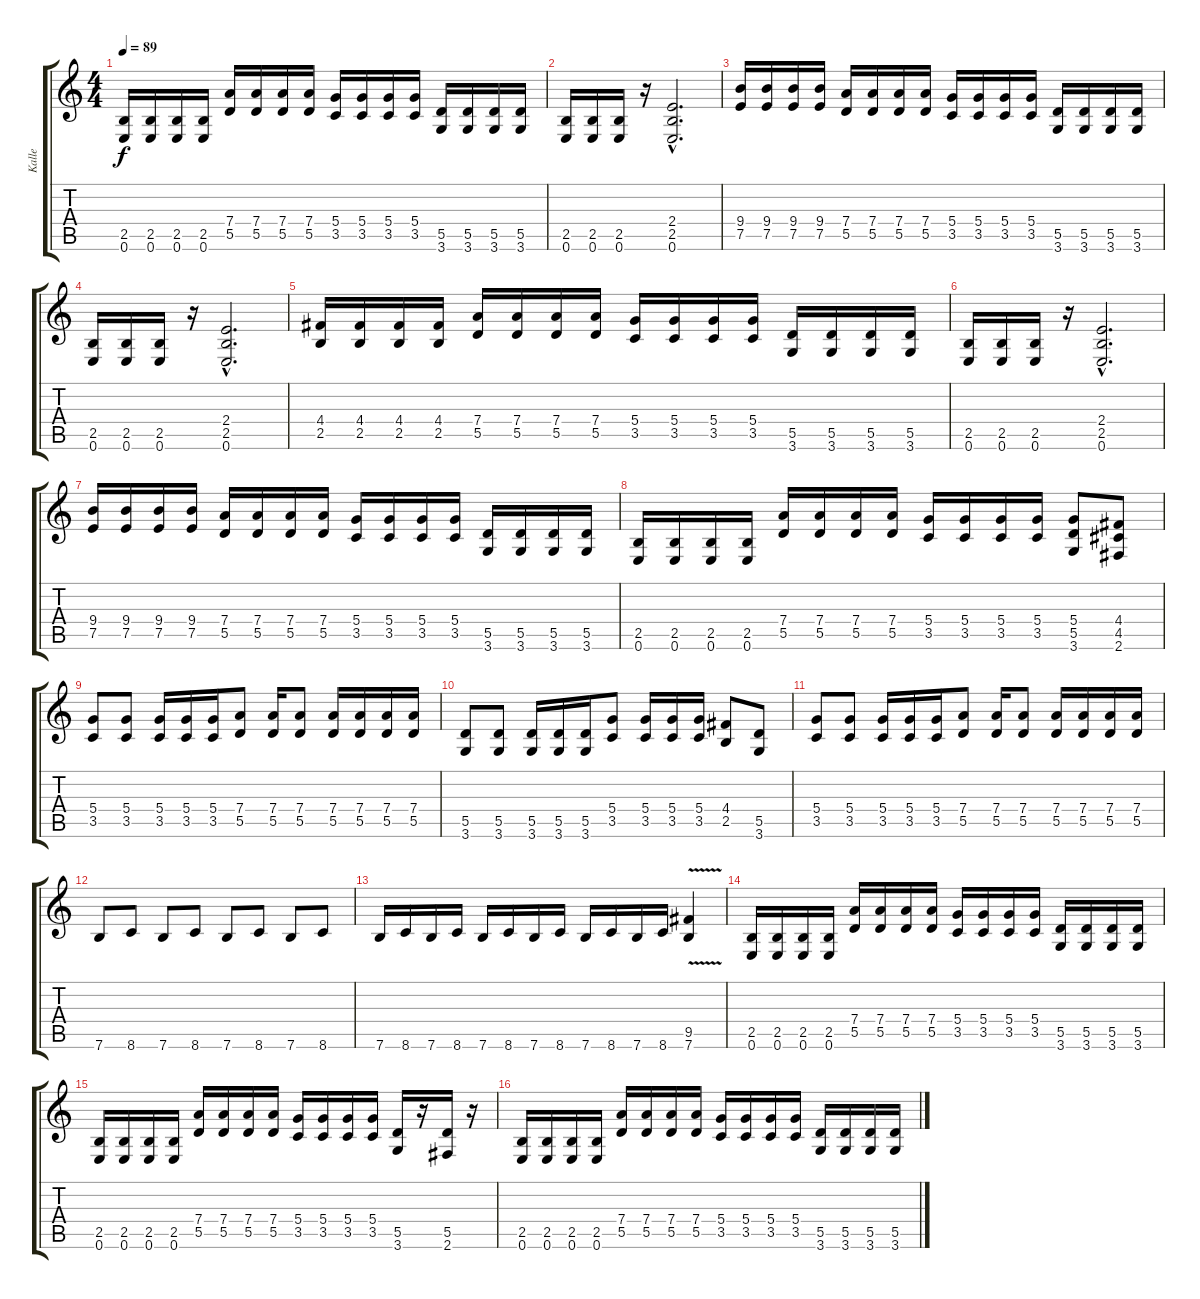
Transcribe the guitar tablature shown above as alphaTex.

\track ("Kalle" "Kalle") {instrument distortionguitar}
\staff {score tabs}
\tuning (E4 B3 G3 D3 A2 E2) {hide}
\ts (4 4)
\tempo 89
\clef g2
\ks c
(2.5 0.6).16{dy f} (2.5 0.6).16 (2.5 0.6).16 (2.5 0.6).16 (7.4 5.5).16 (7.4 5.5).16 (7.4 5.5).16 (7.4 5.5).16 (5.4 3.5).16 (5.4 3.5).16 (5.4 3.5).16 (5.4 3.5).16 (5.5 3.6).16 (5.5 3.6).16 (5.5 3.6).16 (5.5 3.6).16 |
(2.5 0.6).16 (2.5 0.6).16 (2.5 0.6).16 r.16 (2.4{hac} 2.5{hac} 0.6{hac}).2{d} |
(9.4 7.5).16 (9.4 7.5).16 (9.4 7.5).16 (9.4 7.5).16 (7.4 5.5).16 (7.4 5.5).16 (7.4 5.5).16 (7.4 5.5).16 (5.4 3.5).16 (5.4 3.5).16 (5.4 3.5).16 (5.4 3.5).16 (5.5 3.6).16 (5.5 3.6).16 (5.5 3.6).16 (5.5 3.6).16 |
(2.5 0.6).16 (2.5 0.6).16 (2.5 0.6).16 r.16 (2.4{hac} 2.5{hac} 0.6{hac}).2{d} |
(4.4 2.5).16 (4.4 2.5).16 (4.4 2.5).16 (4.4 2.5).16 (7.4 5.5).16 (7.4 5.5).16 (7.4 5.5).16 (7.4 5.5).16 (5.4 3.5).16 (5.4 3.5).16 (5.4 3.5).16 (5.4 3.5).16 (5.5 3.6).16 (5.5 3.6).16 (5.5 3.6).16 (5.5 3.6).16 |
(2.5 0.6).16 (2.5 0.6).16 (2.5 0.6).16 r.16 (2.4{hac} 2.5{hac} 0.6{hac}).2{d} |
(9.4 7.5).16 (9.4 7.5).16 (9.4 7.5).16 (9.4 7.5).16 (7.4 5.5).16 (7.4 5.5).16 (7.4 5.5).16 (7.4 5.5).16 (5.4 3.5).16 (5.4 3.5).16 (5.4 3.5).16 (5.4 3.5).16 (5.5 3.6).16 (5.5 3.6).16 (5.5 3.6).16 (5.5 3.6).16 |
(2.5 0.6).16 (2.5 0.6).16 (2.5 0.6).16 (2.5 0.6).16 (7.4 5.5).16 (7.4 5.5).16 (7.4 5.5).16 (7.4 5.5).16 (5.4 3.5).16 (5.4 3.5).16 (5.4 3.5).16 (5.4 3.5).16 (5.4 5.5 3.6).8 (4.4 4.5 2.6).8 |
(5.4 3.5).8 (5.4 3.5).8 (5.4 3.5).16 (5.4 3.5).16 (5.4 3.5).16 (7.4 5.5).8 (7.4 5.5).16 (7.4 5.5).8 (7.4 5.5).16 (7.4 5.5).16 (7.4 5.5).16 (7.4 5.5).16 |
(5.5 3.6).8 (5.5 3.6).8 (5.5 3.6).16 (5.5 3.6).16 (5.5 3.6).16 (5.4 3.5).8 (5.4 3.5).16 (5.4 3.5).16 (5.4 3.5).16 (4.4 2.5).8 (5.5 3.6).8 |
(5.4 3.5).8 (5.4 3.5).8 (5.4 3.5).16 (5.4 3.5).16 (5.4 3.5).16 (7.4 5.5).8 (7.4 5.5).16 (7.4 5.5).8 (7.4 5.5).16 (7.4 5.5).16 (7.4 5.5).16 (7.4 5.5).16 |
7.6.8 8.6.8 7.6.8 8.6.8 7.6.8 8.6.8 7.6.8 8.6.8 |
7.6.16 8.6.16 7.6.16 8.6.16 7.6.16 8.6.16 7.6.16 8.6.16 7.6.16 8.6.16 7.6.16 8.6.16 (9.5 7.6{v}).4 |
(2.5 0.6).16 (2.5 0.6).16 (2.5 0.6).16 (2.5 0.6).16 (7.4 5.5).16 (7.4 5.5).16 (7.4 5.5).16 (7.4 5.5).16 (5.4 3.5).16 (5.4 3.5).16 (5.4 3.5).16 (5.4 3.5).16 (5.5 3.6).16 (5.5 3.6).16 (5.5 3.6).16 (5.5 3.6).16 |
(2.5 0.6).16 (2.5 0.6).16 (2.5 0.6).16 (2.5 0.6).16 (7.4 5.5).16 (7.4 5.5).16 (7.4 5.5).16 (7.4 5.5).16 (5.4 3.5).16 (5.4 3.5).16 (5.4 3.5).16 (5.4 3.5).16 (5.5 3.6).16 r.16 (5.5 2.6).16 r.16 |
(2.5 0.6).16 (2.5 0.6).16 (2.5 0.6).16 (2.5 0.6).16 (7.4 5.5).16 (7.4 5.5).16 (7.4 5.5).16 (7.4 5.5).16 (5.4 3.5).16 (5.4 3.5).16 (5.4 3.5).16 (5.4 3.5).16 (5.5 3.6).16 (5.5 3.6).16 (5.5 3.6).16 (5.5 3.6).16
